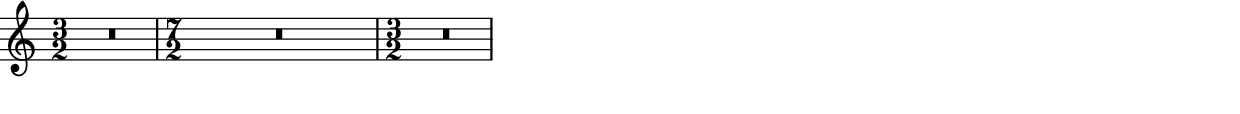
%% Generated by lilypond-book
%% Options: [exampleindent=10.16\mm,indent=0\mm,line-width=160\mm,paper-height=845.047\pt,paper-width=597.508\pt,papersize='(cons (* 597.508 pt) (* 845.047 pt))]
\include "lilypond-book-preamble.ly"


% ****************************************************************
% Start cut-&-pastable-section
% ****************************************************************

#(ly:set-option 'eps-box-padding 3.000000)



\paper {
  #(set-paper-size '(cons (* 597.508 pt) (* 845.047 pt)))
  indent = 0\mm
  line-width = 160\mm
  % offset the left padding, also add 1mm as lilypond creates cropped
  % images with a little space on the right
  line-width = #(- line-width (* mm  3.000000) (* mm 1))
}

\layout {
  
}




% ****************************************************************
% ly snippet:
% ****************************************************************
\sourcefilename "/lilypond-2.27.0/input/regression/multi-measure-rest-tweaks.ly"
\sourcefileline 0
\header {
  texidoc = "Multi-measure rests standard values can be tweaked."
}

\version "2.17.6"

\markup "Use non-standard multi-measure rests:"
\new Staff {
  \override MultiMeasureRest.usable-duration-logs = #(iota 2 1)
  \time 1/4 R4
  \time 2/4 R2
}
\markup "Round up to the longer rest:"
\new Staff {
  \override MultiMeasureRest.round-up-to-longer-rest = ##t
  \time 3/2 R1.
  \time 7/2 R\breve..
}
\markup "Round up to the longer rest only in specified time signatures:"
\new Staff {
  \override MultiMeasureRest.round-up-exceptions = #'((3 . 2))
  \time 3/2 R1.
  \time 7/2 R\breve..
  \time 3/2 R1.
}



% ****************************************************************
% end ly snippet
% ****************************************************************
